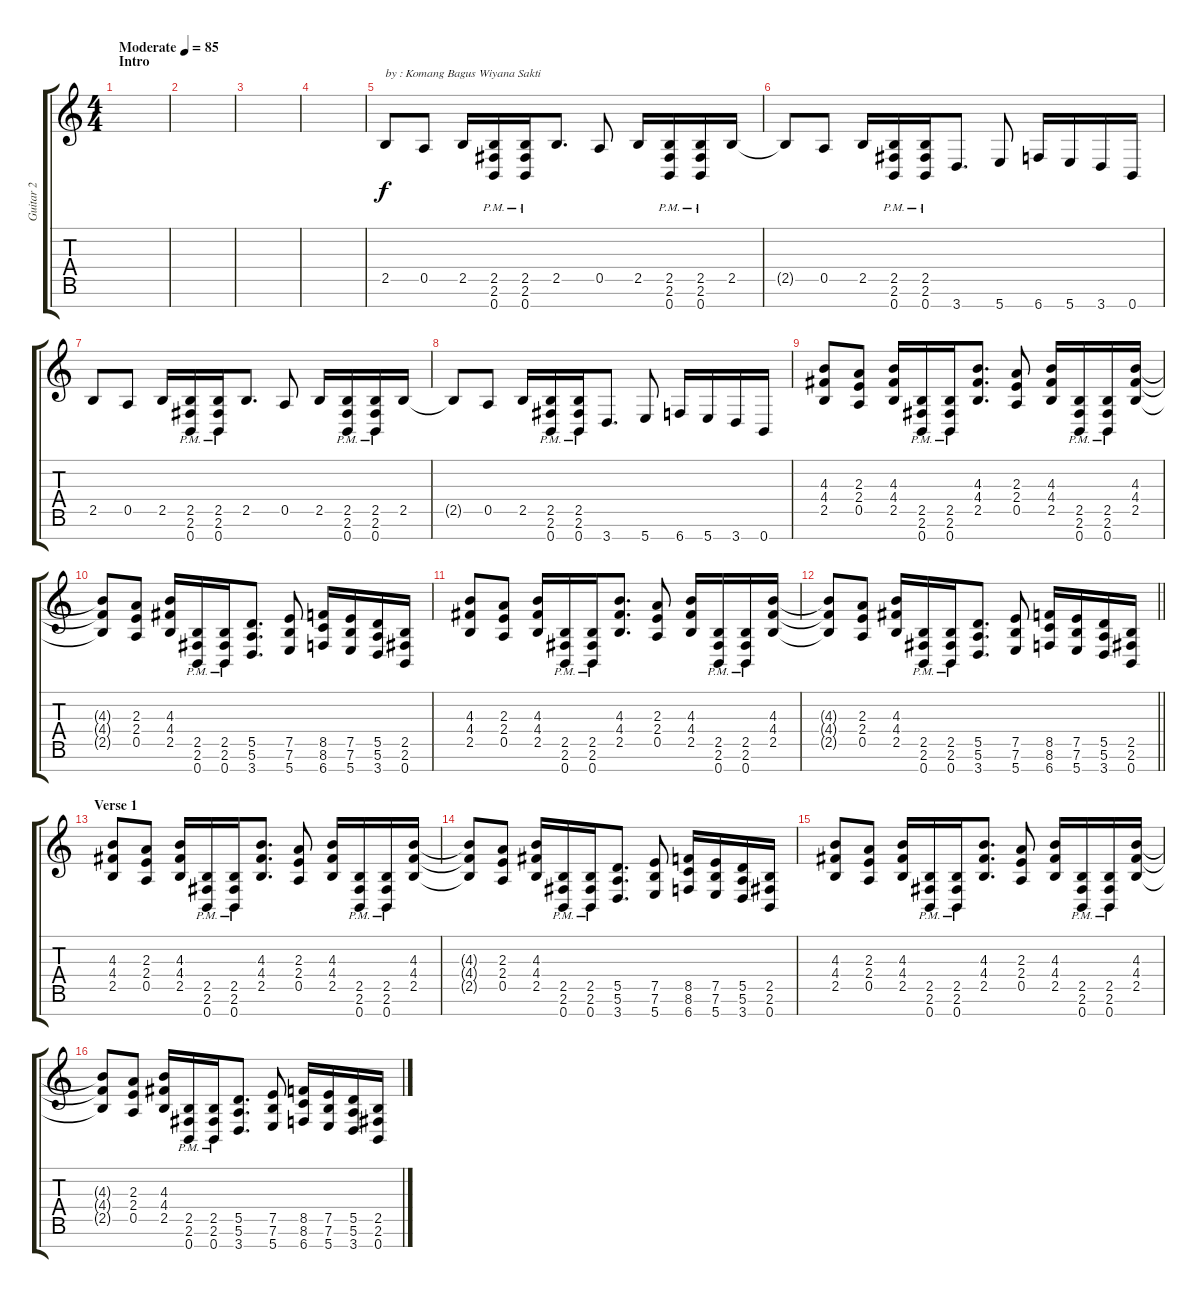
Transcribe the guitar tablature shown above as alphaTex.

\track ("Guitar 2" "Guitar 2") {instrument overdrivenguitar}
\staff {score tabs}
\tuning (E4 B3 G3 D3 A2 E2 B1) {hide}
\ts (4 4)
\section ("" "Intro")
\tempo (85 "Moderate")
\clef g2
\ks c
|
|
|
|
2.5.8{txt "by : Komang Bagus Wiyana Sakti"} 0.5.8 2.5.16 (2.5{pm} 2.6{pm} 0.7{pm}).16 (2.5{pm} 2.6{pm} 0.7{pm}).16 2.5.8{d} 0.5.8 2.5.16 (2.5{pm} 2.6{pm} 0.7{pm}).16 (2.5{pm} 2.6{pm} 0.7{pm}).16 2.5.16 |
2.5{t}.8 0.5.8 2.5.16 (2.5{pm} 2.6{pm} 0.7{pm}).16 (2.5{pm} 2.6{pm} 0.7{pm}).16 3.7.8{d} 5.7.8 6.7.16 5.7.16 3.7.16 0.7.16 |
2.5.8 0.5.8 2.5.16 (2.5{pm} 2.6{pm} 0.7{pm}).16 (2.5{pm} 2.6{pm} 0.7{pm}).16 2.5.8{d} 0.5.8 2.5.16 (2.5{pm} 2.6{pm} 0.7{pm}).16 (2.5{pm} 2.6{pm} 0.7{pm}).16 2.5.16 |
2.5{t}.8 0.5.8 2.5.16 (2.5{pm} 2.6{pm} 0.7{pm}).16 (2.5{pm} 2.6{pm} 0.7{pm}).16 3.7.8{d} 5.7.8 6.7.16 5.7.16 3.7.16 0.7.16 |
(4.3 4.4 2.5).8{volume 11} (2.3 2.4 0.5).8 (4.3 4.4 2.5).16 (2.5{pm} 2.6{pm} 0.7{pm}).16 (2.5{pm} 2.6{pm} 0.7{pm}).16 (4.3 4.4 2.5).8{d} (2.3 2.4 0.5).8 (4.3 4.4 2.5).16 (2.5{pm} 2.6{pm} 0.7{pm}).16 (2.5{pm} 2.6{pm} 0.7{pm}).16 (4.3 4.4 2.5).16 |
(4.3{t} 4.4{t} 2.5{t}).8 (2.3 2.4 0.5).8 (4.3 4.4 2.5).16 (2.5{pm} 2.6{pm} 0.7{pm}).16 (2.5{pm} 2.6{pm} 0.7{pm}).16 (5.5 5.6 3.7).8{d} (7.5 7.6 5.7).8 (8.5 8.6 6.7).16 (7.5 7.6 5.7).16 (5.5 5.6 3.7).16 (2.5 2.6 0.7).16 |
(4.3 4.4 2.5).8 (2.3 2.4 0.5).8 (4.3 4.4 2.5).16 (2.5{pm} 2.6{pm} 0.7{pm}).16 (2.5{pm} 2.6{pm} 0.7{pm}).16 (4.3 4.4 2.5).8{d} (2.3 2.4 0.5).8 (4.3 4.4 2.5).16 (2.5{pm} 2.6{pm} 0.7{pm}).16 (2.5{pm} 2.6{pm} 0.7{pm}).16 (4.3 4.4 2.5).16 |
\barLineRight lightlight
(4.3{t} 4.4{t} 2.5{t}).8 (2.3 2.4 0.5).8 (4.3 4.4 2.5).16 (2.5{pm} 2.6{pm} 0.7{pm}).16 (2.5{pm} 2.6{pm} 0.7{pm}).16 (5.5 5.6 3.7).8{d} (7.5 7.6 5.7).8 (8.5 8.6 6.7).16 (7.5 7.6 5.7).16 (5.5 5.6 3.7).16 (2.5 2.6 0.7).16 |
\section ("" "Verse 1")
(4.3 4.4 2.5).8{volume 10} (2.3 2.4 0.5).8 (4.3 4.4 2.5).16 (2.5{pm} 2.6{pm} 0.7{pm}).16 (2.5{pm} 2.6{pm} 0.7{pm}).16 (4.3 4.4 2.5).8{d} (2.3 2.4 0.5).8 (4.3 4.4 2.5).16 (2.5{pm} 2.6{pm} 0.7{pm}).16 (2.5{pm} 2.6{pm} 0.7{pm}).16 (4.3 4.4 2.5).16 |
(4.3{t} 4.4{t} 2.5{t}).8 (2.3 2.4 0.5).8 (4.3 4.4 2.5).16 (2.5{pm} 2.6{pm} 0.7{pm}).16 (2.5{pm} 2.6{pm} 0.7{pm}).16 (5.5 5.6 3.7).8{d} (7.5 7.6 5.7).8 (8.5 8.6 6.7).16 (7.5 7.6 5.7).16 (5.5 5.6 3.7).16 (2.5 2.6 0.7).16 |
(4.3 4.4 2.5).8 (2.3 2.4 0.5).8 (4.3 4.4 2.5).16 (2.5{pm} 2.6{pm} 0.7{pm}).16 (2.5{pm} 2.6{pm} 0.7{pm}).16 (4.3 4.4 2.5).8{d} (2.3 2.4 0.5).8 (4.3 4.4 2.5).16 (2.5{pm} 2.6{pm} 0.7{pm}).16 (2.5{pm} 2.6{pm} 0.7{pm}).16 (4.3 4.4 2.5).16 |
(4.3{t} 4.4{t} 2.5{t}).8 (2.3 2.4 0.5).8 (4.3 4.4 2.5).16 (2.5{pm} 2.6{pm} 0.7{pm}).16 (2.5{pm} 2.6{pm} 0.7{pm}).16 (5.5 5.6 3.7).8{d} (7.5 7.6 5.7).8 (8.5 8.6 6.7).16 (7.5 7.6 5.7).16 (5.5 5.6 3.7).16 (2.5 2.6 0.7).16
